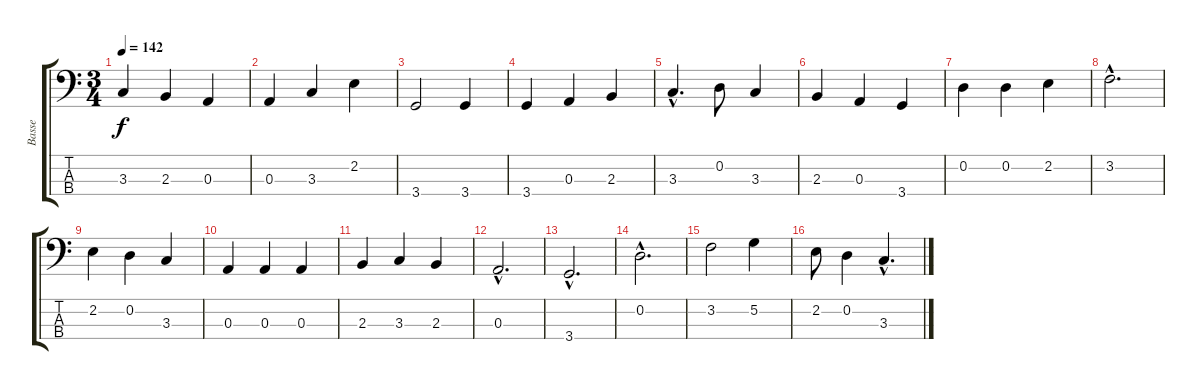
\track ("Basse" "Basse") {instrument electricbassfinger}
\staff {score tabs}
\tuning (G2 D2 A1 E1) {hide}
\ts (3 4)
\tempo 142
\clef f4
\ks c
3.3.4{dy f} 2.3.4 0.3.4 |
0.3.4 3.3.4 2.2.4 |
3.4.2 3.4.4 |
3.4.4 0.3.4 2.3.4 |
3.3{hac}.4{d} 0.2.8 3.3.4 |
2.3.4 0.3.4 3.4.4 |
0.2.4 0.2.4 2.2.4 |
3.2{hac}.2{d} |
2.2.4 0.2.4 3.3.4 |
0.3.4 0.3.4 0.3.4 |
2.3.4 3.3.4 2.3.4 |
0.3{hac}.2{d} |
3.4{hac}.2{d} |
0.2{hac}.2{d} |
3.2.2 5.2.4 |
2.2.8 0.2.4 3.3{hac}.4{d}
